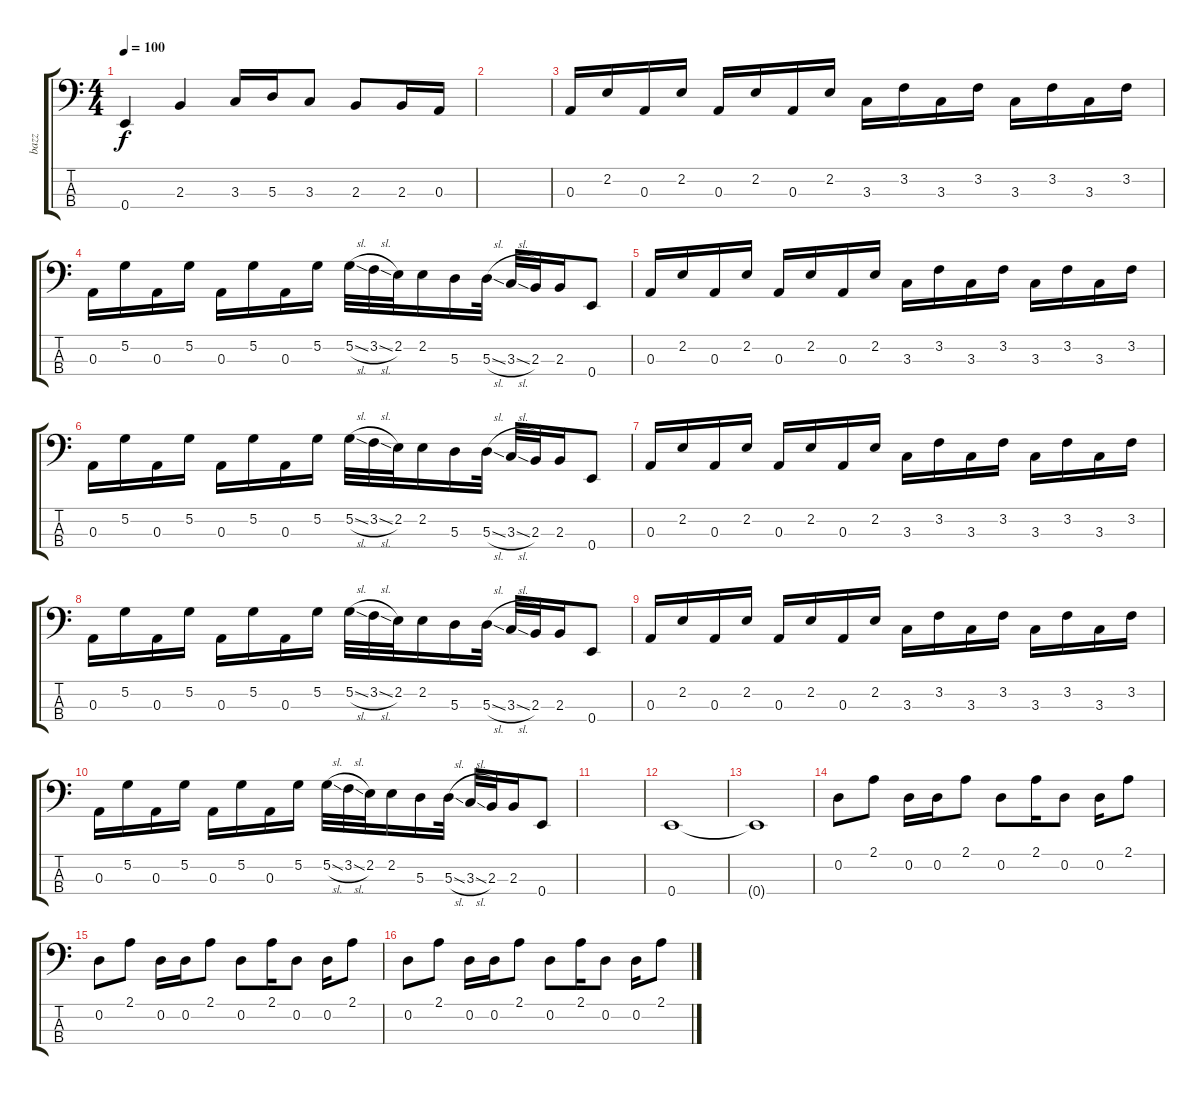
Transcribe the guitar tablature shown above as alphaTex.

\track ("bazz" "bazz") {instrument electricbasspick}
\staff {score tabs}
\tuning (G2 D2 A1 E1) {hide}
\ts (4 4)
\tempo 100
\clef f4
\ks c
0.4.4{dy f} 2.3.4 3.3.16 5.3.16 3.3.8 2.3.8 2.3.16 0.3.16 |
|
0.3.16 2.2.16 0.3.16 2.2.16 0.3.16 2.2.16 0.3.16 2.2.16 3.3.16 3.2.16 3.3.16 3.2.16 3.3.16 3.2.16 3.3.16 3.2.16 |
0.3.16 5.2.16 0.3.16 5.2.16 0.3.16 5.2.16 0.3.16 5.2.16 5.2{sl}.32 3.2{sl}.32 2.2.32 2.2.16 5.3.16 5.3{sl}.32 3.3{sl}.32 2.3.32 2.3.16 0.4.8 |
0.3.16 2.2.16 0.3.16 2.2.16 0.3.16 2.2.16 0.3.16 2.2.16 3.3.16 3.2.16 3.3.16 3.2.16 3.3.16 3.2.16 3.3.16 3.2.16 |
0.3.16 5.2.16 0.3.16 5.2.16 0.3.16 5.2.16 0.3.16 5.2.16 5.2{sl}.32 3.2{sl}.32 2.2.32 2.2.16 5.3.16 5.3{sl}.32 3.3{sl}.32 2.3.32 2.3.16 0.4.8 |
0.3.16 2.2.16 0.3.16 2.2.16 0.3.16 2.2.16 0.3.16 2.2.16 3.3.16 3.2.16 3.3.16 3.2.16 3.3.16 3.2.16 3.3.16 3.2.16 |
0.3.16 5.2.16 0.3.16 5.2.16 0.3.16 5.2.16 0.3.16 5.2.16 5.2{sl}.32 3.2{sl}.32 2.2.32 2.2.16 5.3.16 5.3{sl}.32 3.3{sl}.32 2.3.32 2.3.16 0.4.8 |
0.3.16 2.2.16 0.3.16 2.2.16 0.3.16 2.2.16 0.3.16 2.2.16 3.3.16 3.2.16 3.3.16 3.2.16 3.3.16 3.2.16 3.3.16 3.2.16 |
0.3.16 5.2.16 0.3.16 5.2.16 0.3.16 5.2.16 0.3.16 5.2.16 5.2{sl}.32 3.2{sl}.32 2.2.32 2.2.16 5.3.16 5.3{sl}.32 3.3{sl}.32 2.3.32 2.3.16 0.4.8 |
|
0.4.1 |
0.4{t}.1 |
0.2.8 2.1.8 0.2.16 0.2.16 2.1.8 0.2.8 2.1.16 0.2.8 0.2.16 2.1.8 |
0.2.8 2.1.8 0.2.16 0.2.16 2.1.8 0.2.8 2.1.16 0.2.8 0.2.16 2.1.8 |
0.2.8 2.1.8 0.2.16 0.2.16 2.1.8 0.2.8 2.1.16 0.2.8 0.2.16 2.1.8
